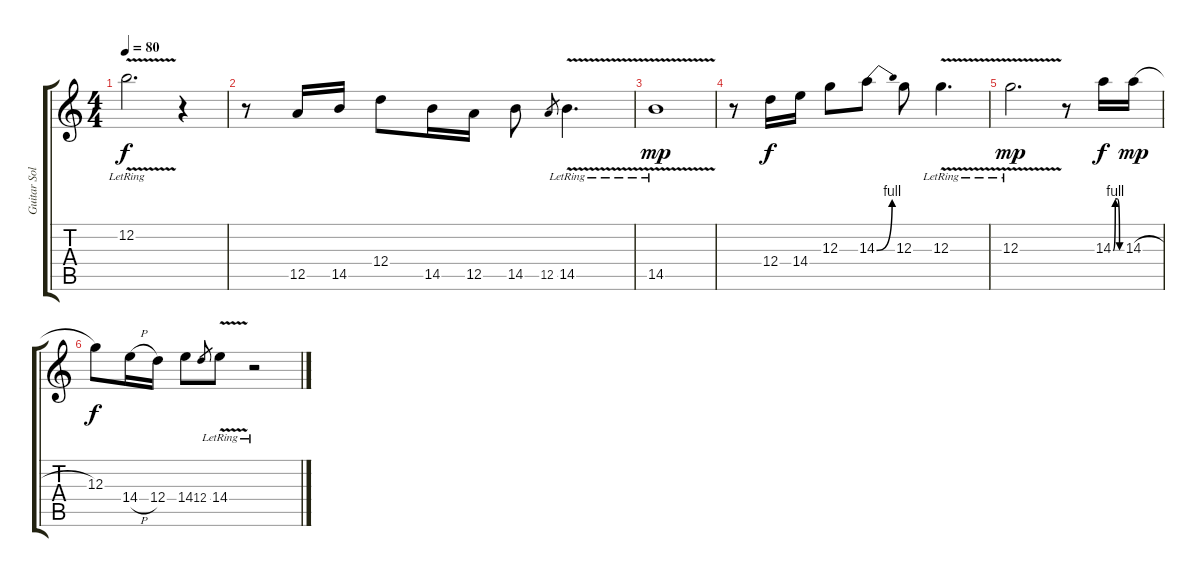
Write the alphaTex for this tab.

\track ("Guitar Solo" "Guitar Sol") {instrument overdrivenguitar}
\staff {score tabs}
\tuning (E4 B3 G3 D3 A2 E2) {hide}
\ts (4 4)
\tempo 80
\clef g2
\ks c
12.2{v lr}.2{d dy f} r.4 |
r.8 12.5.16 14.5.16 12.4.8 14.5.16 12.5.16 14.5.8 12.5.8{gr} 14.5{v lr}.4{d} |
14.5{v lr}.1{dy mp} |
r.8 12.4.16{dy f} 14.4.16 12.3.8 14.3{be (bend 0 0 60 4)}.8 12.3.8 12.3{v lr}.4{d} |
12.3{v lr}.2{d dy mp} r.8 14.3{be (custom 0 0 15 4 30 4 45 0 60 0)}.16{dy f} 14.3{h}.16{dy mp} |
12.3.8{dy f} 14.4{h}.16 12.4.16 14.4.8 12.4.8{gr} 14.4{v lr}.8 r.2
